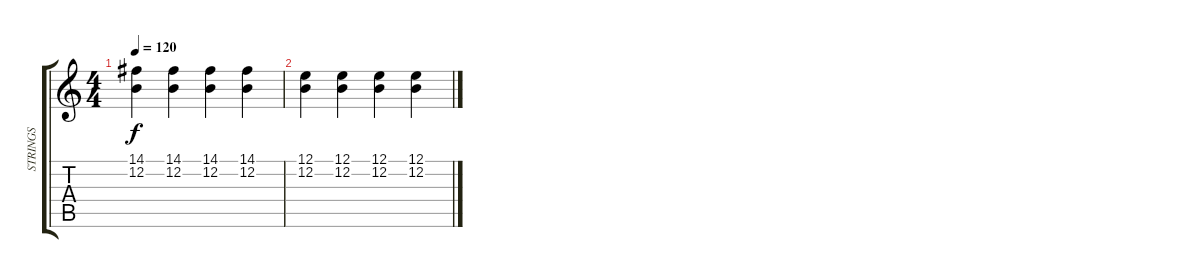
\track ("STRINGS" "STRINGS") {instrument stringensemble1}
\staff {score tabs}
\tuning (E4 B3 G3 D3 A2 E2) {hide}
\ts (4 4)
\tempo 120
\clef g2
\ks c
(14.1 12.2).4{dy f} (14.1 12.2).4 (14.1 12.2).4 (14.1 12.2).4 |
(12.1 12.2).4 (12.1 12.2).4 (12.1 12.2).4 (12.1 12.2).4
